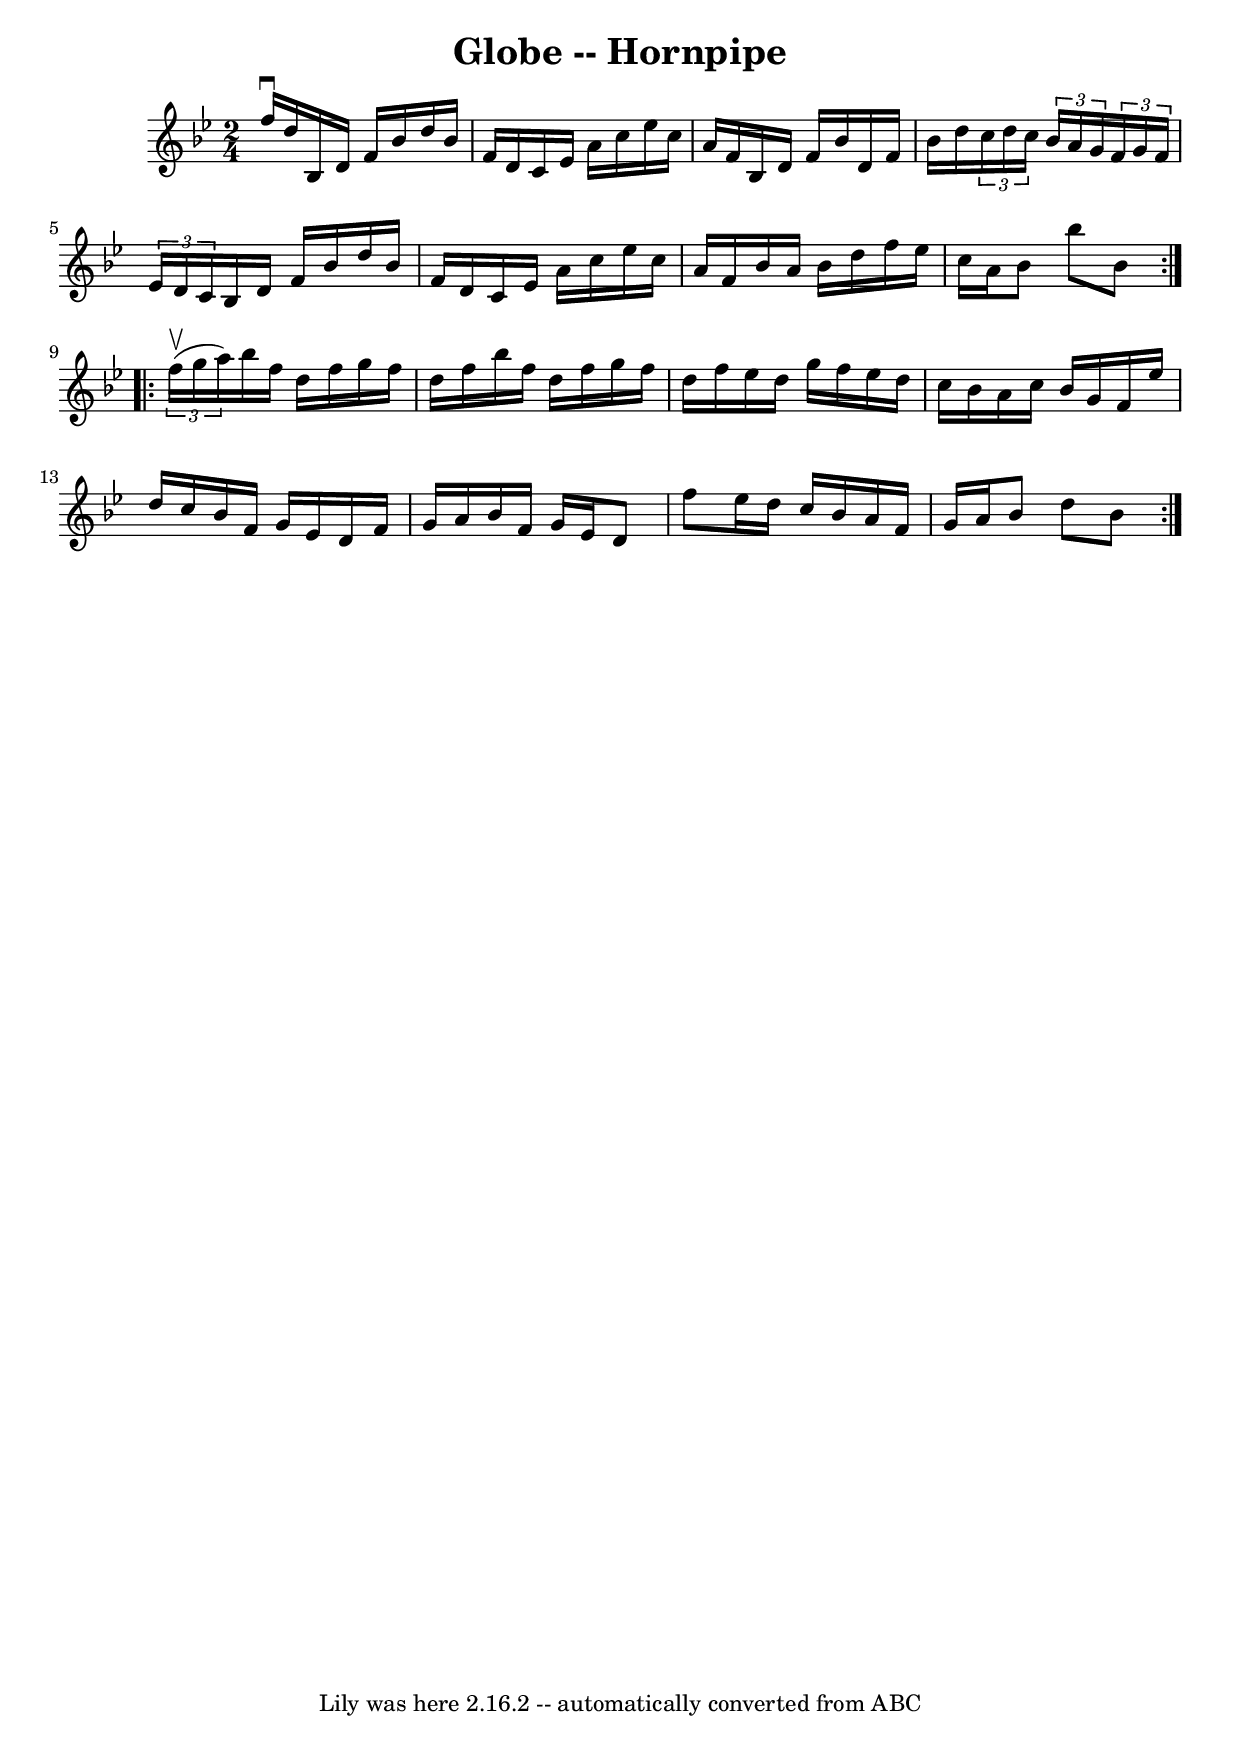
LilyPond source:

\version "2.16.2"
\include "Mammoth.ily"
\header {
  %% book = "Cole's 1000 Fiddle Tunes"
  crossRefNumber = "1"
  footnotes = ""
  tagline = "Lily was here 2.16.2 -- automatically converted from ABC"
  title = "Globe -- Hornpipe"

}
voicedefault =  {



  \repeat volta 2 {

    \time 2/4      \key bes \major f''16^\downbow d''16   |
    bes16 d'16        f'16 bes'16 d''16 bes'16 f'16 d'16   |
    c'16 ees'16        a'16 c''16 ees''16 c''16 a'16 f'16   |
    bes16 d'16         f'16 bes'16 d'16 f'16 bes'16 d''16   |
    \times 2/3 {   
      c''16 d''16 c''16  
    }   \times 2/3 { bes'16 a'16 g'16  
		   }   
    \times 2/3 { f'16 g'16 f'16  
	       }   \times 2/3 { ees'16 d'16 c'16  
 			      }  |
    bes16 d'16 f'16 bes'16 d''16 bes'16 f'16         d'16   |
    c'16 ees'16 a'16 c''16 ees''16 c''16 a'16         f'16   |
    bes'16 a'16 bes'16 d''16 f''16 ees''16 c''16      a'16   |
    bes'8 bes''8 bes'8  
  }     
  \repeat volta 2 {
    
    \times 2/3 { f''16 (^\upbow g''16 a''16)  	       }  |
    bes''16         f''16 d''16 f''16 g''16 f''16 d''16 f''16   |
    bes''16      f''16 d''16 f''16 g''16 f''16 d''16 f''16   |
         ees''16 d''16 g''16 f''16 ees''16 d''16 c''16 bes'16    |
    a'16 c''16 bes'16 g'16 f'16 ees''16 d''16 c''16  |
    bes'16 f'16 g'16 ees'16 d'16 f'16 g'16 a'16   |
    bes'16 f'16 g'16 ees'16 d'8 f''8  |
    ees''16       d''16 c''16 bes'16 a'16 f'16 g'16 a'16   |
    bes'8    
    d''8 bes'8  
  }   

}

\score{
  <<

    \context Staff="default"
    {
      \voicedefault 
      
    }

  >>
  \layout {
    
  }
  \midi {
  }

}
